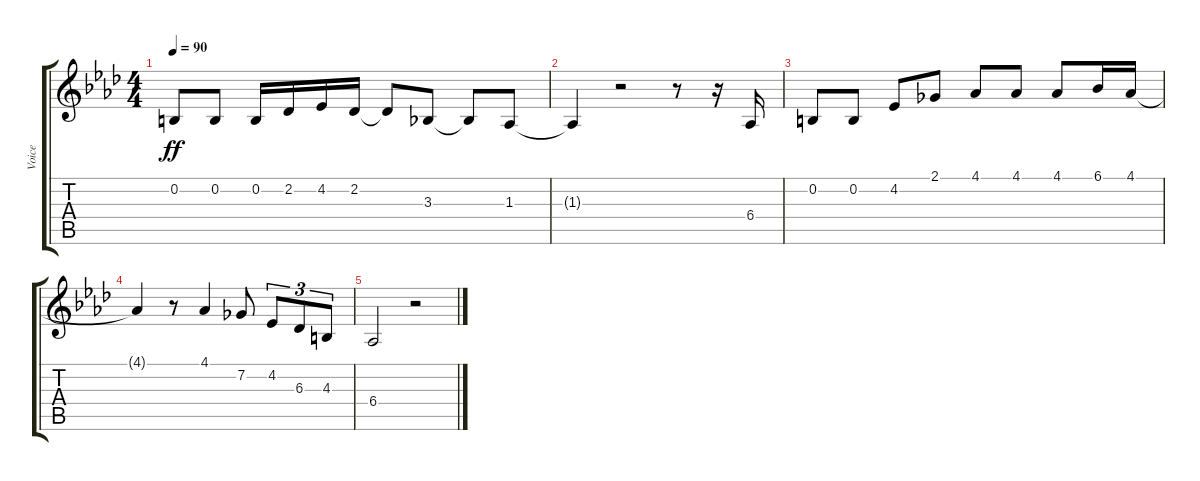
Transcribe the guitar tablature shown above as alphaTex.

\track ("Voice" "Voice") {instrument altosax}
\staff {score tabs}
\tuning (E4 B3 G3 D3 A2 E2) {hide}
\ts (4 4)
\tempo 90
\clef g2
\ks ab
0.2.8{dy ff} 0.2.8 0.2.16 2.2.16 4.2.16 2.2.16 2.2{t}.8 3.3.8 3.3{t}.8 1.3.8 |
1.3{t}.4 r.2 r.8 r.16 6.4.16 |
0.2.8 0.2.8 4.2.8 2.1.8 4.1.8 4.1.8 4.1.8 6.1.16 4.1.16 |
4.1{t}.4 r.8 4.1.4 7.2.8 4.2.8{tu (3 2)} 6.3.8{tu (3 2)} 4.3.8{tu (3 2)} |
6.4.2 r.2
